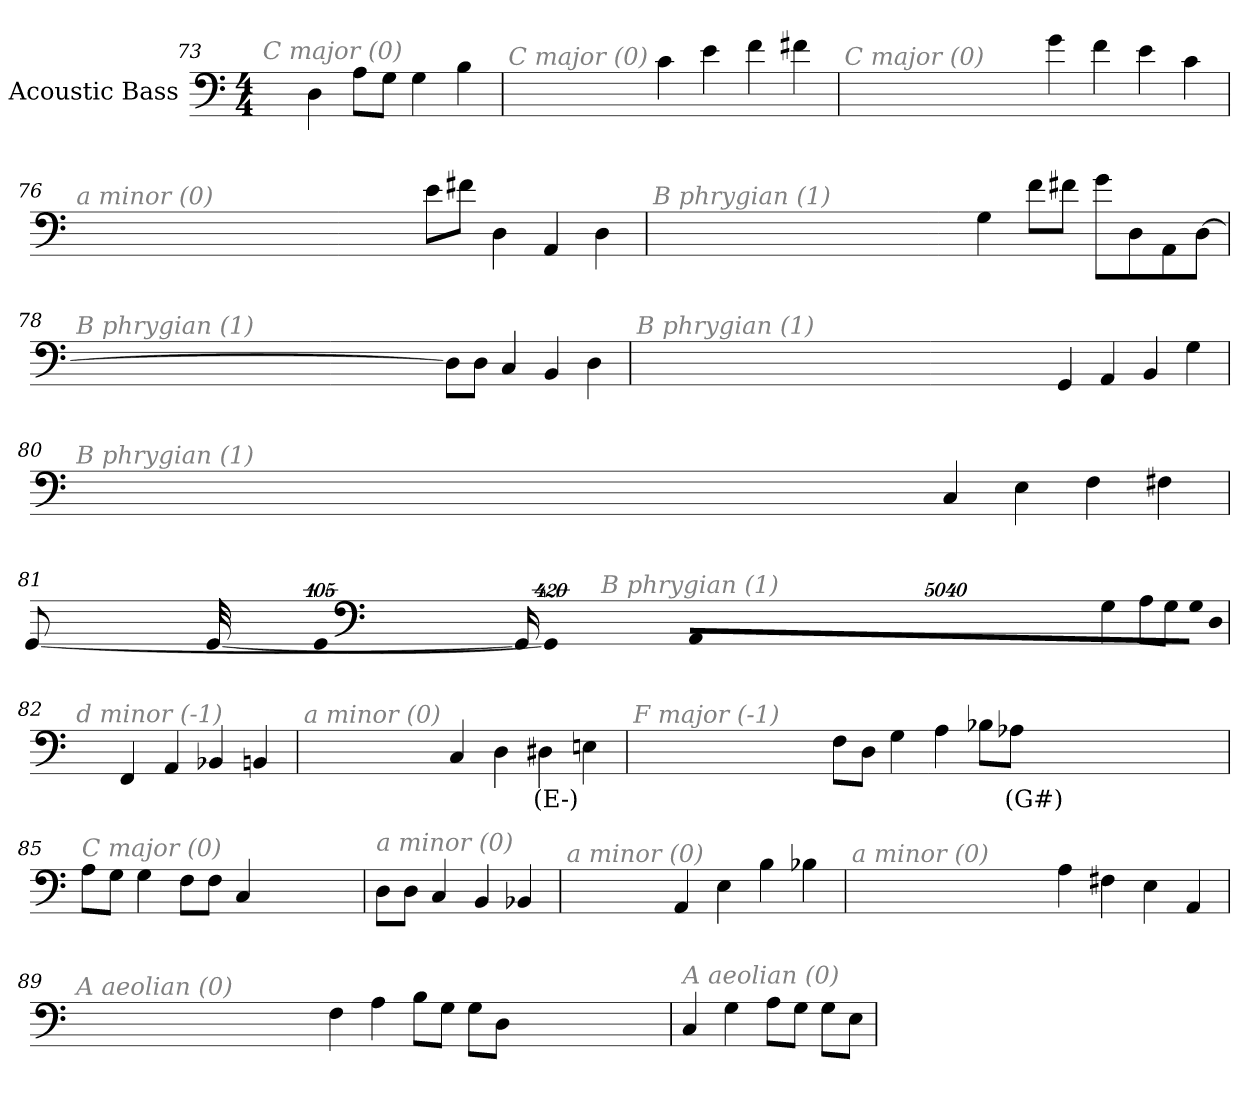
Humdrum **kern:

**kern	**text
*part1	*part1
*staff1	*staff1
*I"Acoustic Bass	*
*clefF4	*
*ITrd7c12	*
*k[]	*
*C:	*
*M4/4	*
=73	=73
!LO:TX:i:color=#808080:t=C major (0)	!
4DD	.
8AAL	.
8GGJ	.
4GG	.
4BB	.
=74	=74
!LO:TX:i:color=#808080:t=C major (0)	!
4C	.
4E	.
4F	.
4F#X	.
=75	=75
!LO:TX:i:color=#808080:t=C major (0)	!
4G	.
4F	.
4E	.
4C	.
=76	=76
!LO:TX:i:color=#808080:t=a minor (0)	!
8EL	.
8F#XJ	.
4DD	.
4AAA	.
4DD	.
=77	=77
!LO:TX:i:color=#808080:t=B phrygian (1)	!
4GG	.
8FL	.
8F#XJ	.
8GL	.
8DD	.
8AAA	.
[8DDJ	.
=78	=78
!LO:TX:i:color=#808080:t=B phrygian (1)	!
8DDL]	.
8DDJ	.
4CC	.
4BBB	.
4DD	.
=79	=79
!LO:TX:i:color=#808080:t=B phrygian (1)	!
4GGG	.
4AAA	.
4BBB	.
4GG	.
=80	=80
!LO:TX:i:color=#808080:t=B phrygian (1)	!
4CC	.
4EE	.
4FF	.
4FF#X	.
=81	=81
!LO:TX:i:color=#808080:t=B phrygian (1)	!
4GG	.
8AAL	.
8GGJ	.
!LO:N:vis=8	!
40320%3347GGL	.
!LO:N:vis=8	!
40320%3347DD	.
!LO:N:vis=8	!
40320%3347AAAJ	.
!LO:N:vis=1024	!
[13440%13GGG	.
8GGG_	.
16GGG_	.
32GGG_	.
!LO:N:vis=1024%31	!
13440%407GGG]	.
=82	=82
!LO:TX:i:color=#808080:t=d minor (-1)	!
4FFF	.
4AAA	.
4BBB-X	.
4BBBn	.
=83	=83
!LO:TX:i:color=#808080:t=a minor (0)	!
4CC	.
4DD	.
4DD#Xi	(E-)
4EEn	.
=84	=84
!LO:TX:i:color=#808080:t=F major (-1)	!
8FFL	.
8DDJ	.
4GG	.
4AA	.
8BB-XL	.
8AA-XiJ	(G#)
=85	=85
!LO:TX:i:color=#808080:t=C major (0)	!
8AAL	.
8GGJ	.
4GG	.
8FFL	.
8FFJ	.
4CC	.
=86	=86
!LO:TX:i:color=#808080:t=a minor (0)	!
8DDL	.
8DDJ	.
4CC	.
4BBB	.
4BBB-X	.
=87	=87
!LO:TX:i:color=#808080:t=a minor (0)	!
4AAA	.
4EE	.
4BB	.
4BB-X	.
=88	=88
!LO:TX:i:color=#808080:t=a minor (0)	!
4AA	.
4FF#X	.
4EE	.
4AAA	.
=89	=89
!LO:TX:i:color=#808080:t=A aeolian (0)	!
4FF	.
4AA	.
8BBL	.
8GGJ	.
8GGL	.
8DDJ	.
=90	=90
!LO:TX:i:color=#808080:t=A aeolian (0)	!
4CC	.
4GG	.
8AAL	.
8GGJ	.
8GGL	.
8EEJ	.
=	=
*-	*-
